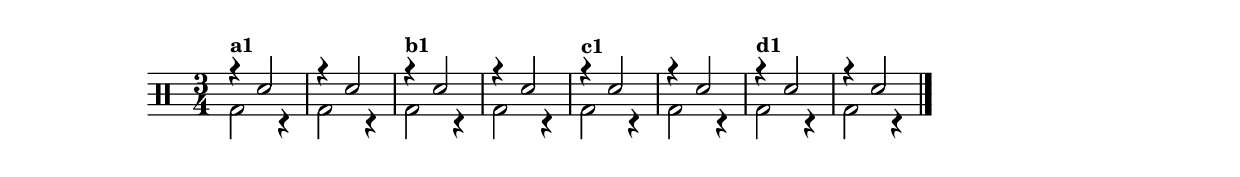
%-*- coding: utf-8 -*-

\version "2.16.0"

%\header {title = "variacoes sobre bambalalao - variacao 1"}

\drums {

\override Staff.TimeSignature #'style = #'()
\time 3/4 

\context DrumVoice = "1" { }
\context DrumVoice = "2" {  }

<<
{r4^\markup {\small \bold {"a1"}} sn2 
r4 sn2 
r4^\markup {\small \bold {"b1"}} sn2
r4 sn2 
r4^\markup {\small \bold {"c1"}} sn2
r4 sn2 
r4^\markup {\small \bold {"d1"}} sn2
r4 sn2   
}
\\{ bd2 r4
bd2 r4
bd2 r4
bd2 r4
bd2 r4
bd2 r4
bd2 r4
bd2 r4

  }
>>


\bar "|."

}

